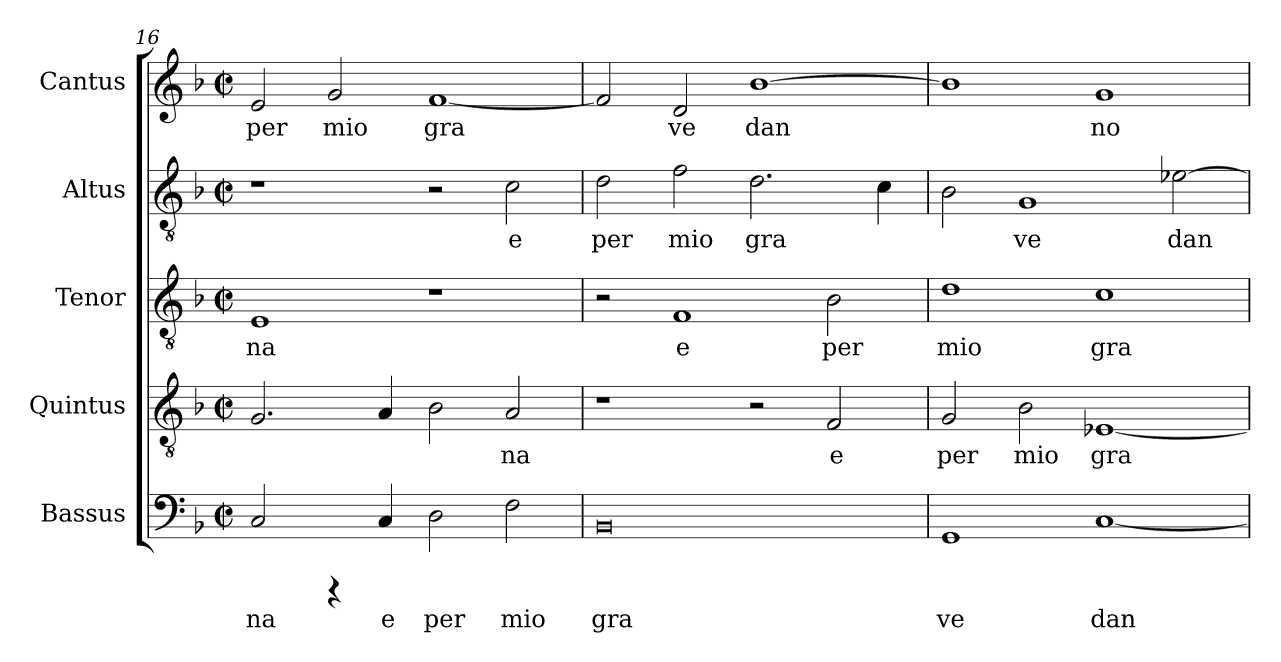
**kern	**text	**kern	**text	**kern	**text	**kern	**text	**kern	**text
*part5	*part5	*part4	*part4	*part3	*part3	*part2	*part2	*part1	*part1
*staff5	*staff5	*staff4	*staff4	*staff3	*staff3	*staff2	*staff2	*staff1	*staff1
*I"Bassus	*	*I"Quintus	*	*I"Tenor	*	*I"Altus	*	*I"Cantus	*
*clefF4	*	*clefGv2	*	*clefGv2	*	*clefGv2	*	*clefG2	*
*k[b-]	*	*k[b-]	*	*k[b-]	*	*k[b-]	*	*k[b-]	*
*F:	*	*F:	*	*F:	*	*F:	*	*F:	*
*M2/2	*	*M2/2	*	*M2/2	*	*M2/2	*	*M2/2	*
*met(c|)	*	*met(c|)	*	*met(c|)	*	*met(c|)	*	*met(c|)	*
=16	=16	=16	=16	=16	=16	=16	=16	=16	=16
!	!LO:LY:b	!	!LO:LY:b	!	!LO:LY:b:cj	!	!	!	!LO:LY:b:cj
2C/	na	2.G/	.	1E	-na	1r	.	2e/	per
!	!	!	!	!	!	!	!	!	!LO:LY:b:cj
4rCCC	.	.	.	.	.	.	.	2g/	mio
!	!LO:LY:b	!	!LO:LY:b	!	!	!	!	!	!
4C/	e	4A/	.	.	.	.	.	.	.
!	!LO:LY:b	!	!LO:LY:b	!	!	!	!	!	!LO:LY:b:cj
2D\	per	2B-\	.	1r	.	2r	.	[<1f	gra
!	!LO:LY:b	!	!LO:LY:b	!	!	!	!LO:LY:b	!	!
2F\	mio	2A/	na	.	.	2c\	e	.	.
=17	=17	=17	=17	=17	=17	=17	=17	=17	=17
!	!LO:LY:b	!	!	!	!	!	!LO:LY:b	!	!LO:LY:b:cj
0BB-	gra	1r	.	2r	.	2d\	per	2f/]	.
!	!	!	!	!	!LO:LY:b:cj	!	!LO:LY:b	!	!LO:LY:b:cj
.	.	.	.	1F	e	2f\	mio	2d/	ve
!	!	!	!	!	!	!	!LO:LY:b	!	!LO:LY:b:cj
.	.	2r	.	.	.	2.d\	gra	[>1b-	dan
!	!	!	!LO:LY:b	!	!LO:LY:b:cj	!	!	!	!
.	.	2F/	e	2B-\	per	.	.	.	.
!	!	!	!	!	!	!	!LO:LY:b	!	!
.	.	.	.	.	.	4c\	.	.	.
!!LO:PB:g=z
=18	=18	=18	=18	=18	=18	=18	=18	=18	=18
!	!LO:LY:b	!	!LO:LY:b	!	!LO:LY:b:cj	!	!LO:LY:b	!	!LO:LY:b:cj
1GG	ve	2G/	per	1d	mio	2B-\	.	1b-]	.
!	!	!	!LO:LY:b	!	!	!	!LO:LY:b	!	!
.	.	2B-\	mio	.	.	1G	ve	.	.
!	!LO:LY:b	!	!LO:LY:b	!	!LO:LY:b:cj	!	!	!	!LO:LY:b:cj
[<1C	dan-	[<1E-X	gra	1c	gra-	.	.	1g	no
!	!	!	!	!	!	!	!LO:LY:b	!	!
.	.	.	.	.	.	[>2e-X\	dan-	.	.
=	=	=	=	=	=	=	=	=	=
*-	*-	*-	*-	*-	*-	*-	*-	*-	*-
